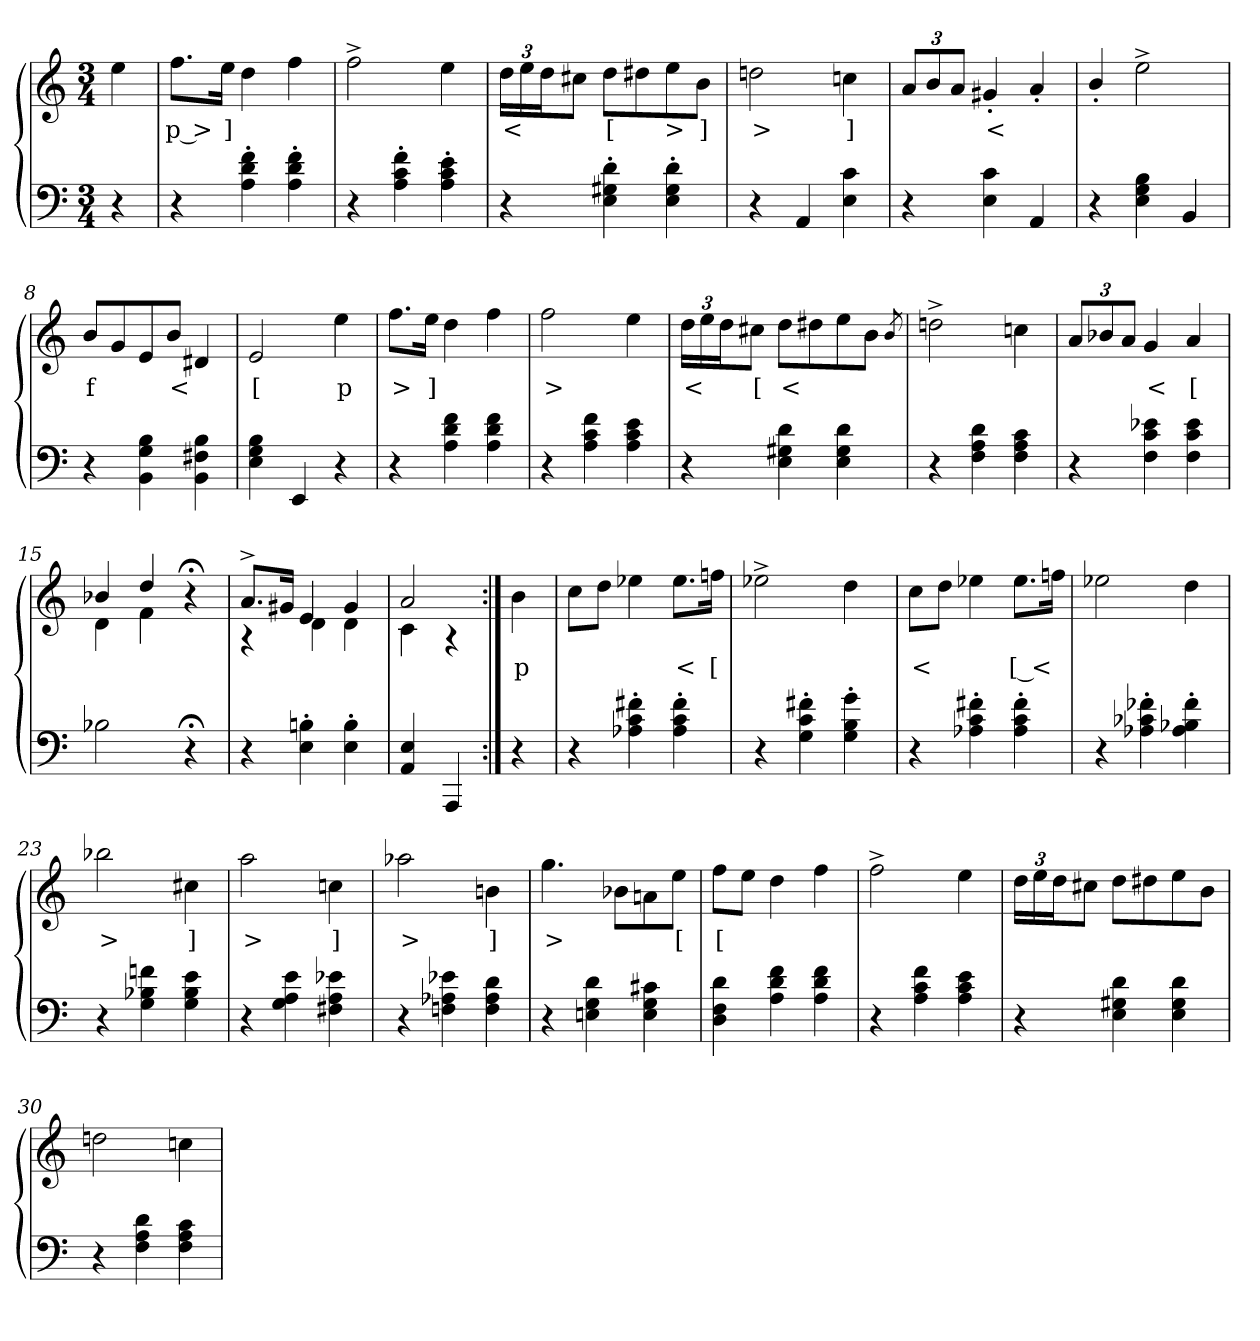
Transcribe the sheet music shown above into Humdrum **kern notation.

**kern	**kern	**text
*part2	*part1	*part1
*staff2	*staff1	*staff1
*clefF4	*clefG2	*
*k[]	*k[]	*
*a:	*a:	*
*M3/4	*M3/4	*
=1	=1	=1
4r	4ee	.
=2	=2	=2
4r	8.ffL	p >
.	16eeJk	]
4f'> 4d'> 4A'>	4dd	.
4f'> 4d'> 4A'>	4ff	.
=3	=3	=3
4r	2ff^>	.
4f'> 4c'> 4A'>	.	.
4e'> 4c'> 4A'>	4ee	.
=4	=4	=4
4r	24ddLL	<
.	24ee	.
.	24ddJ	.
.	8cc#XJ	.
4d'> 4G#X'> 4E'>	8ddL	[
.	8dd#X	.
4d'> 4G#'> 4E'>	8ee	>
.	8bJ	]
=5	=5	=5
4r	2ddn	>
4AA	.	.
4c 4E	4ccn	]
=6	=6	=6
4r	12aL	.
.	12b	.
.	12aJ	.
4c 4E	4g#X'>	<
4AA	4a'>	.
=7	=7	=7
4r	4b'>/	.
4B 4G 4E	2ee^>	.
4BB	.	.
=8	=8	=8
4r	8bL	f
.	8g	.
4B 4G 4BB	8e	.
.	8bJ	<
4B 4F#X 4BB	4d#X	.
=9	=9	=9
4B 4G 4E	2e	[
4EE	.	.
4r	4ee	p
=10	=10	=10
4r	8.ffL	>
.	16eeJk	]
4f 4d 4A	4dd	.
4f 4d 4A	4ff	.
=11	=11	=11
4r	2ff	>
4f 4c 4A	.	.
4e 4c 4A	4ee	.
=12	=12	=12
4r	24ddLL	<
.	24ee	.
.	24ddJ	.
.	8cc#XJ	[
4d 4G#X 4E	8ddL	<
.	8dd#X	.
4d 4G# 4E	8ee	.
.	8bJ	.
.	8qb/	.
=13	=13	=13
4r	2ddn^>	.
4d 4A 4F	.	.
4c 4A 4F	4ccn	.
=14	=14	=14
4r	12aL	.
.	12b-X	.
.	12aJ	.
4e-X 4c 4F	4g	<
4e- 4c 4F	4a	[
=15	=15	=15
*	*^	*
2B-X	4b-X	4d	.
.	4dd	4f	.
4r;<	4r;<	4ryy	.
=16	=16	=16	=16
4r	8.a^>L	4r	.
.	16g#XJk	.	.
4Bn'> 4E'>	4e	4d	.
4B'> 4E'>	4g#	4d	.
=17	=17	=17	=17
4E 4AA	2a	4c	.
4AAA	.	4r	.
*	*v	*v	*
=18:|!	=18:|!	=18:|!
4r	4b	p
=19	=19	=19
4r	8ccL	.
.	8ddJ	.
4f#X'> 4c'> 4A-X'>	4ee-X	.
4f#'> 4c'> 4A-'>	8.ee-L	<
.	16ffnJk	[
=20	=20	=20
4r	2ee-X^>	.
4f#X'> 4c'> 4G'>	.	.
4g'> 4B'> 4G'>	4dd	.
=21	=21	=21
4r	8ccL	<
.	8ddJ	.
4f#X'> 4c'> 4A-X'>	4ee-X	.
4f#'> 4c'> 4A-'>	8.ee-L	[ <
.	16ffnJk	.
=22	=22	=22
4r	2ee-X	.
4f-X'> 4c-X'> 4A-X'>	.	.
4f-'> 4B-X'> 4A-'>	4dd	.
=23	=23	=23
4r	2bb-X	>
4fn 4B-X 4G	.	.
4e 4B- 4G	4cc#X	]
=24	=24	=24
4r	2aa	>
4e 4A 4G	.	.
4e-X 4A 4F#X	4ccn	]
=25	=25	=25
4r	2aa-X	>
4e-X 4A-X 4Fn	.	.
4d 4A- 4F	4bn	]
=26	=26	=26
4r	4.gg	>
4d 4G 4En	.	.
.	8b-XL	.
4c#X 4G 4E	8an	.
.	8eeJ	[
=27	=27	=27
4d 4F 4D	8ffL	[
.	8eeJ	.
4f 4d 4A	4dd	.
4f 4d 4A	4ff	.
=28	=28	=28
4r	2ff^>	.
4f 4c 4A	.	.
4e 4c 4A	4ee	.
=29	=29	=29
4r	24ddLL	.
.	24ee	.
.	24ddJ	.
.	8cc#XJ	.
4d 4G#X 4E	8ddL	.
.	8dd#X	.
4d 4G# 4E	8ee	.
.	8bJ	.
=30	=30	=30
4r	2ddn	.
4d 4A 4F	.	.
4c 4A 4F	4ccn	.
=	=	=
*-	*-	*-
